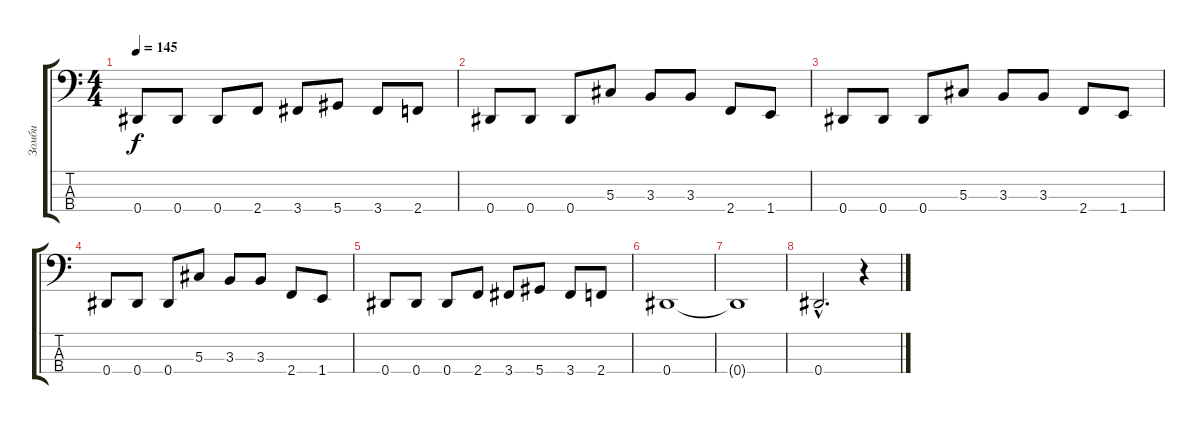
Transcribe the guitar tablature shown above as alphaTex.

\track ("Зомби" "Зомби") {instrument slapbass2}
\staff {score tabs}
\tuning (Gb2 Db2 Ab1 Eb1) {hide}
\ts (4 4)
\tempo 145
\clef f4
\ks c
0.4.8{dy f} 0.4.8 0.4.8 2.4.8 3.4.8 5.4.8 3.4.8 2.4.8 |
0.4.8 0.4.8 0.4.8 5.3.8 3.3.8 3.3.8 2.4.8 1.4.8 |
0.4.8 0.4.8 0.4.8 5.3.8 3.3.8 3.3.8 2.4.8 1.4.8 |
0.4.8 0.4.8 0.4.8 5.3.8 3.3.8 3.3.8 2.4.8 1.4.8 |
0.4.8 0.4.8 0.4.8 2.4.8 3.4.8 5.4.8 3.4.8 2.4.8 |
0.4.1 |
0.4{t}.1 |
0.4{hac}.2{d} r.4
